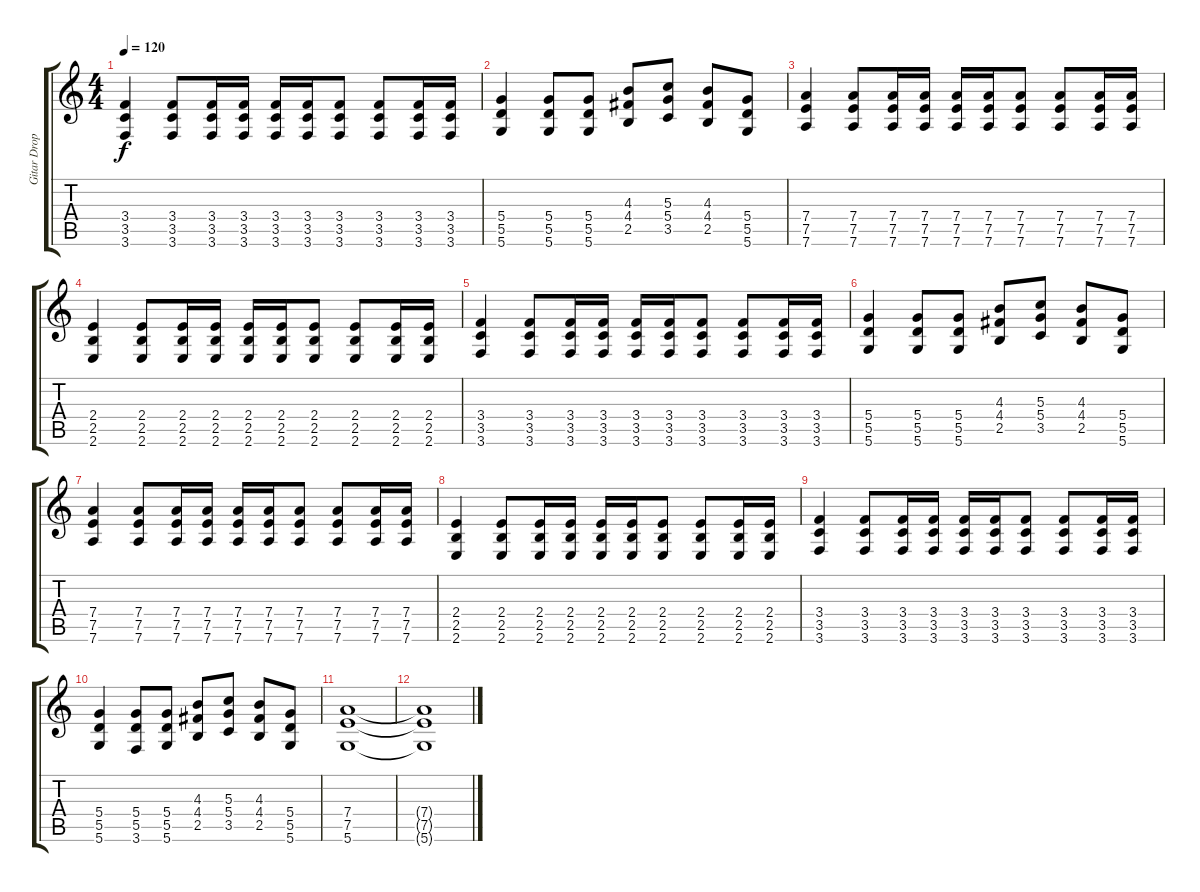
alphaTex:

\track ("Gitar Dropped D Tuning" "Gitar Drop") {instrument distortionguitar}
\staff {score tabs}
\tuning (E4 B3 G3 D3 A2 D2) {hide}
\ts (4 4)
\tempo 120
\clef g2
\ks c
(3.4 3.5 3.6).4{dy f} (3.4 3.5 3.6).8 (3.4 3.5 3.6).16 (3.4 3.5 3.6).16 (3.4 3.5 3.6).16 (3.4 3.5 3.6).16 (3.4 3.5 3.6).8 (3.4 3.5 3.6).8 (3.4 3.5 3.6).16 (3.4 3.5 3.6).16 |
(5.4 5.5 5.6).4 (5.4 5.5 5.6).8 (5.4 5.5 5.6).8 (4.3 4.4 2.5).8 (5.3 5.4 3.5).8 (4.3 4.4 2.5).8 (5.4 5.5 5.6).8 |
(7.4 7.5 7.6).4 (7.4 7.5 7.6).8 (7.4 7.5 7.6).16 (7.4 7.5 7.6).16 (7.4 7.5 7.6).16 (7.4 7.5 7.6).16 (7.4 7.5 7.6).8 (7.4 7.5 7.6).8 (7.4 7.5 7.6).16 (7.4 7.5 7.6).16 |
(2.4 2.5 2.6).4 (2.4 2.5 2.6).8 (2.4 2.5 2.6).16 (2.4 2.5 2.6).16 (2.4 2.5 2.6).16 (2.4 2.5 2.6).16 (2.4 2.5 2.6).8 (2.4 2.5 2.6).8 (2.4 2.5 2.6).16 (2.4 2.5 2.6).16 |
(3.4 3.5 3.6).4 (3.4 3.5 3.6).8 (3.4 3.5 3.6).16 (3.4 3.5 3.6).16 (3.4 3.5 3.6).16 (3.4 3.5 3.6).16 (3.4 3.5 3.6).8 (3.4 3.5 3.6).8 (3.4 3.5 3.6).16 (3.4 3.5 3.6).16 |
(5.4 5.5 5.6).4 (5.4 5.5 5.6).8 (5.4 5.5 5.6).8 (4.3 4.4 2.5).8 (5.3 5.4 3.5).8 (4.3 4.4 2.5).8 (5.4 5.5 5.6).8 |
(7.4 7.5 7.6).4 (7.4 7.5 7.6).8 (7.4 7.5 7.6).16 (7.4 7.5 7.6).16 (7.4 7.5 7.6).16 (7.4 7.5 7.6).16 (7.4 7.5 7.6).8 (7.4 7.5 7.6).8 (7.4 7.5 7.6).16 (7.4 7.5 7.6).16 |
(2.4 2.5 2.6).4 (2.4 2.5 2.6).8 (2.4 2.5 2.6).16 (2.4 2.5 2.6).16 (2.4 2.5 2.6).16 (2.4 2.5 2.6).16 (2.4 2.5 2.6).8 (2.4 2.5 2.6).8 (2.4 2.5 2.6).16 (2.4 2.5 2.6).16 |
(3.4 3.5 3.6).4 (3.4 3.5 3.6).8 (3.4 3.5 3.6).16 (3.4 3.5 3.6).16 (3.4 3.5 3.6).16 (3.4 3.5 3.6).16 (3.4 3.5 3.6).8 (3.4 3.5 3.6).8 (3.4 3.5 3.6).16 (3.4 3.5 3.6).16 |
(5.4 5.5 5.6).4 (5.4 5.5 3.6).8 (5.4 5.5 5.6).8 (4.3 4.4 2.5).8 (5.3 5.4 3.5).8 (4.3 4.4 2.5).8 (5.4 5.5 5.6).8 |
(7.4 7.5 5.6).1{volume 1} |
(7.4{t} 7.5{t} 5.6{t}).1
